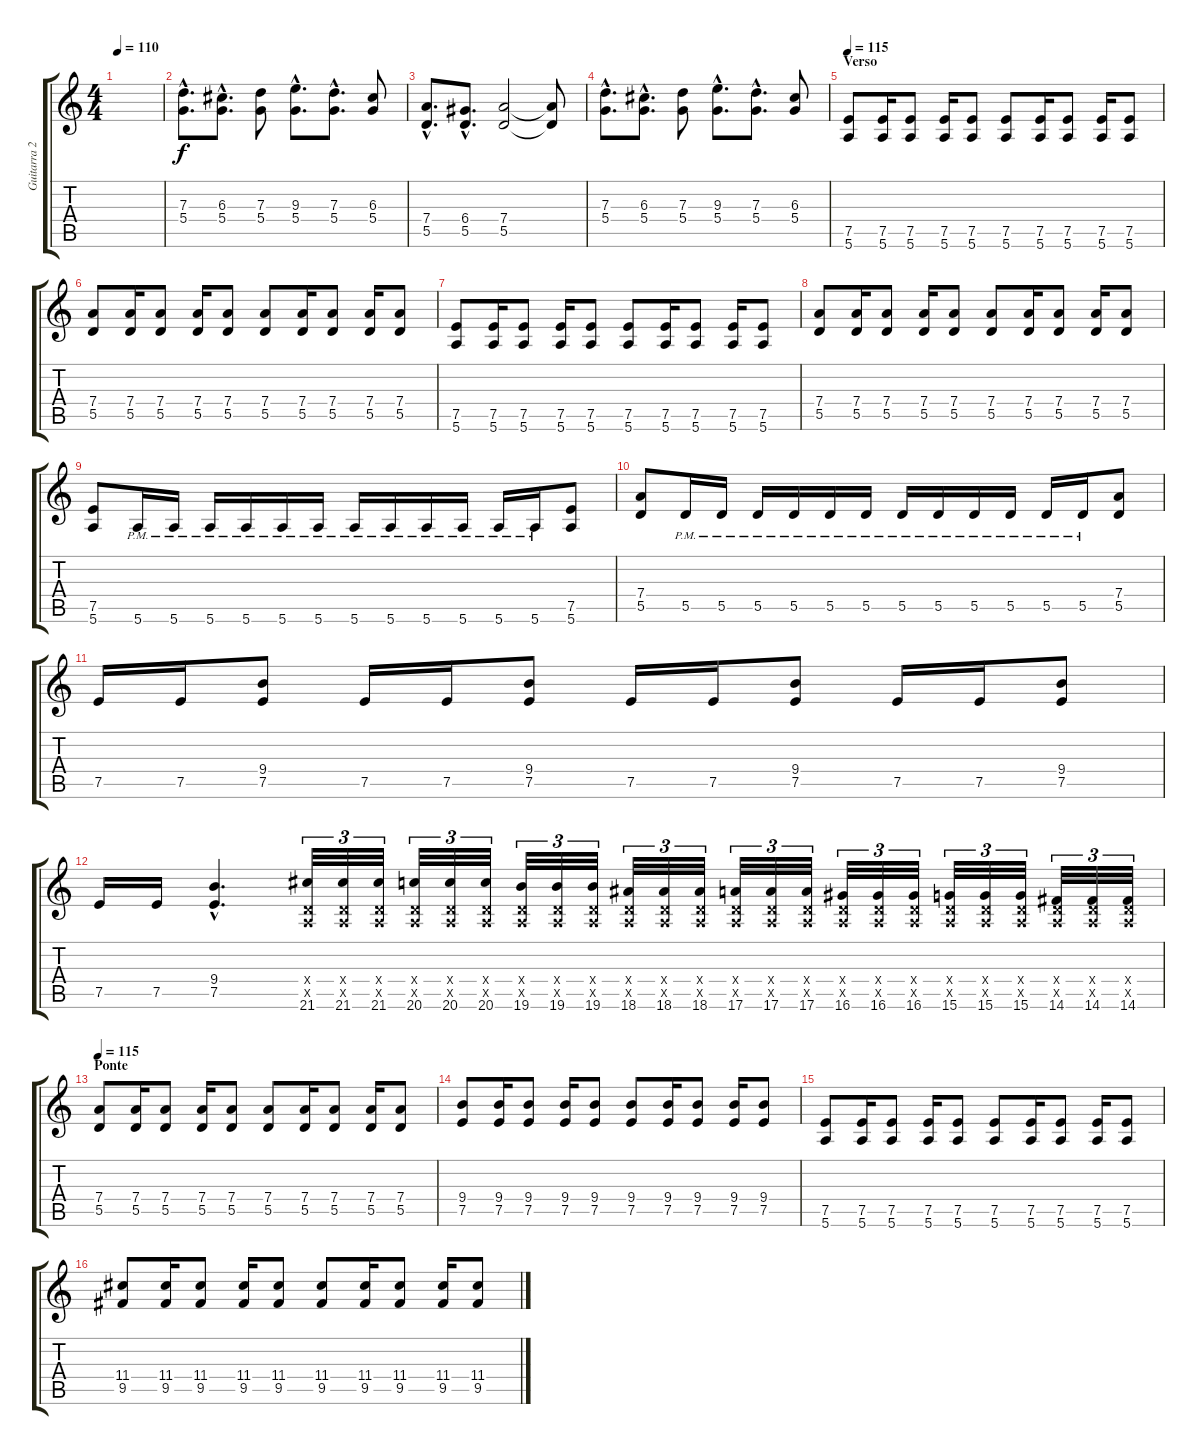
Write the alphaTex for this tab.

\track ("Guitarra 2" "Guitarra 2") {instrument distortionguitar}
\staff {score tabs}
\tuning (E4 B3 G3 D3 A2 E2) {hide}
\ts (4 4)
\tempo 110
\clef g2
\ks c
|
(7.3 5.4{hac}).8{d balance 0} (6.3{hac} 5.4{hac}).8{d} (7.3 5.4).8 (9.3{hac} 5.4{hac}).8{d} (7.3{hac} 5.4{hac}).8{d} (6.3 5.4).8 |
(7.4{hac} 5.5{hac}).8{d} (6.4{hac} 5.5{hac}).8{d} (7.4 5.5).2 (7.4{t} 5.5{t}).8 |
(7.3 5.4{hac}).8{d} (6.3{hac} 5.4{hac}).8{d} (7.3 5.4).8 (9.3{hac} 5.4{hac}).8{d} (7.3{hac} 5.4{hac}).8{d} (6.3 5.4).8 |
\section ("" "Verso")
\tempo 115
(7.5 5.6).8{balance 8} (7.5 5.6).16 (7.5 5.6).8 (7.5 5.6).16 (7.5 5.6).8 (7.5 5.6).8 (7.5 5.6).16 (7.5 5.6).8 (7.5 5.6).16 (7.5 5.6).8 |
(7.4 5.5).8 (7.4 5.5).16 (7.4 5.5).8 (7.4 5.5).16 (7.4 5.5).8 (7.4 5.5).8 (7.4 5.5).16 (7.4 5.5).8 (7.4 5.5).16 (7.4 5.5).8 |
(7.5 5.6).8{balance 8} (7.5 5.6).16 (7.5 5.6).8 (7.5 5.6).16 (7.5 5.6).8 (7.5 5.6).8 (7.5 5.6).16 (7.5 5.6).8 (7.5 5.6).16 (7.5 5.6).8 |
(7.4 5.5).8 (7.4 5.5).16 (7.4 5.5).8 (7.4 5.5).16 (7.4 5.5).8 (7.4 5.5).8 (7.4 5.5).16 (7.4 5.5).8 (7.4 5.5).16 (7.4 5.5).8 |
(7.5 5.6).8{balance 8} 5.6{pm}.16 5.6{pm}.16 5.6{pm}.16 5.6{pm}.16 5.6{pm}.16 5.6{pm}.16 5.6{pm}.16 5.6{pm}.16 5.6{pm}.16 5.6{pm}.16 5.6{pm}.16 5.6{pm}.16 (7.5 5.6).8 |
(7.4 5.5).8{balance 8} 5.5{pm}.16 5.5{pm}.16 5.5{pm}.16 5.5{pm}.16 5.5{pm}.16 5.5{pm}.16 5.5{pm}.16 5.5{pm}.16 5.5{pm}.16 5.5{pm}.16 5.5{pm}.16 5.5{pm}.16 (7.4 5.5).8 |
7.5.16 7.5.16 (9.4 7.5).8 7.5.16 7.5.16 (9.4 7.5).8 7.5.16 7.5.16 (9.4 7.5).8 7.5.16 7.5.16 (9.4 7.5).8 |
7.5.16 7.5.16 (9.4{hac} 7.5{hac}).4{d} (0.4{x} 0.5{x} 21.6).32{tu (3 2) instrument guitarharmonics} (0.4{x} 0.5{x} 21.6).32{tu (3 2)} (0.4{x} 0.5{x} 21.6).32{tu (3 2)} (0.4{x} 0.5{x} 20.6).32{tu (3 2)} (0.4{x} 0.5{x} 20.6).32{tu (3 2)} (0.4{x} 0.5{x} 20.6).32{tu (3 2)} (0.4{x} 0.5{x} 19.6).32{tu (3 2)} (0.4{x} 0.5{x} 19.6).32{tu (3 2)} (0.4{x} 0.5{x} 19.6).32{tu (3 2)} (0.4{x} 0.5{x} 18.6).32{tu (3 2)} (0.4{x} 0.5{x} 18.6).32{tu (3 2)} (0.4{x} 0.5{x} 18.6).32{tu (3 2)} (0.4{x} 0.5{x} 17.6).32{tu (3 2)} (0.4{x} 0.5{x} 17.6).32{tu (3 2)} (0.4{x} 0.5{x} 17.6).32{tu (3 2)} (0.4{x} 0.5{x} 16.6).32{tu (3 2)} (0.4{x} 0.5{x} 16.6).32{tu (3 2)} (0.4{x} 0.5{x} 16.6).32{tu (3 2)} (0.4{x} 0.5{x} 15.6).32{tu (3 2)} (0.4{x} 0.5{x} 15.6).32{tu (3 2)} (0.4{x} 0.5{x} 15.6).32{tu (3 2)} (0.4{x} 0.5{x} 14.6).32{tu (3 2)} (0.4{x} 0.5{x} 14.6).32{tu (3 2)} (0.4{x} 0.5{x} 14.6).32{tu (3 2)} |
\section ("" "Ponte")
\tempo 115
(7.4 5.5).8{instrument distortionguitar} (7.4 5.5).16 (7.4 5.5).8 (7.4 5.5).16 (7.4 5.5).8 (7.4 5.5).8 (7.4 5.5).16 (7.4 5.5).8 (7.4 5.5).16 (7.4 5.5).8 |
(9.4 7.5).8 (9.4 7.5).16 (9.4 7.5).8 (9.4 7.5).16 (9.4 7.5).8 (9.4 7.5).8 (9.4 7.5).16 (9.4 7.5).8 (9.4 7.5).16 (9.4 7.5).8 |
(7.5 5.6).8 (7.5 5.6).16 (7.5 5.6).8 (7.5 5.6).16 (7.5 5.6).8 (7.5 5.6).8 (7.5 5.6).16 (7.5 5.6).8 (7.5 5.6).16 (7.5 5.6).8 |
(11.4 9.5).8 (11.4 9.5).16 (11.4 9.5).8 (11.4 9.5).16 (11.4 9.5).8 (11.4 9.5).8 (11.4 9.5).16 (11.4 9.5).8 (11.4 9.5).16 (11.4 9.5).8
